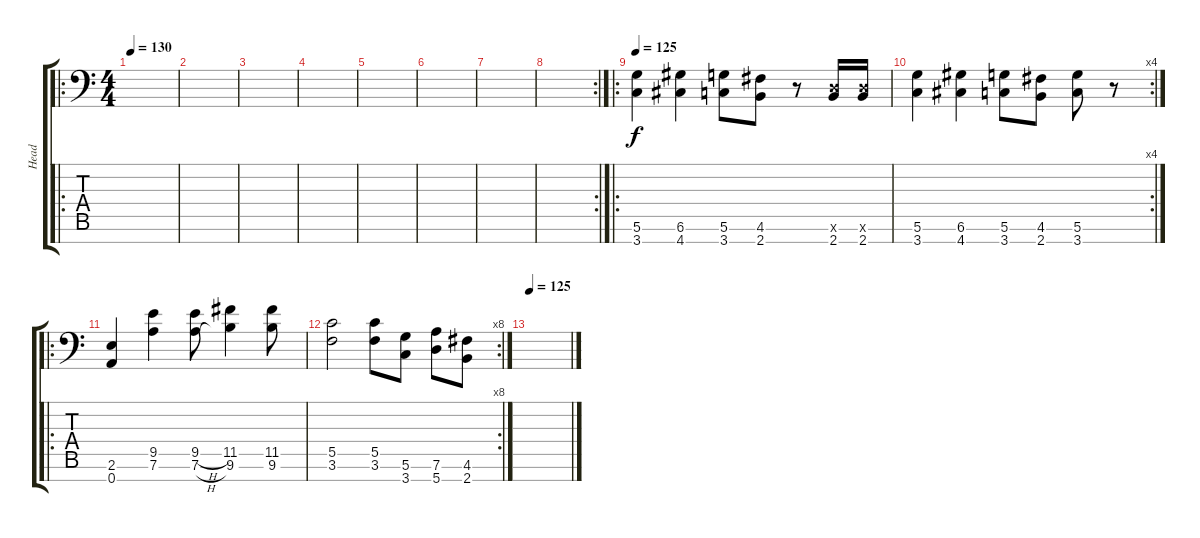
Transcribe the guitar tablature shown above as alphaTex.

\track ("Head" "Head") {instrument overdrivenguitar}
\staff {score tabs}
\tuning (D4 A3 F3 C3 G2 D2 A1) {hide}
\ro
\ts (4 4)
\tempo 130
\clef f4
\ks c
|
|
|
|
|
|
|
\rc 2
|
\ro
\tempo 125
(5.6 3.7).4 (6.6 4.7).4 (5.6 3.7).8 (4.6 2.7).8 r.8 (0.6{x} 2.7).16 (0.6{x} 2.7).16 |
\rc 4
(5.6 3.7).4 (6.6 4.7).4 (5.6 3.7).8 (4.6 2.7).8 (5.6 3.7).8 r.8 |
\ro
(2.6 0.7).4 (9.5 7.6).4 (9.5{h} 7.6{h}).8 (11.5 9.6).4 (11.5 9.6).8 |
\rc 8
(5.5 3.6).2 (5.5 3.6).8 (5.6 3.7).8 (7.6 5.7).8 (4.6 2.7).8 |
\tempo 125
